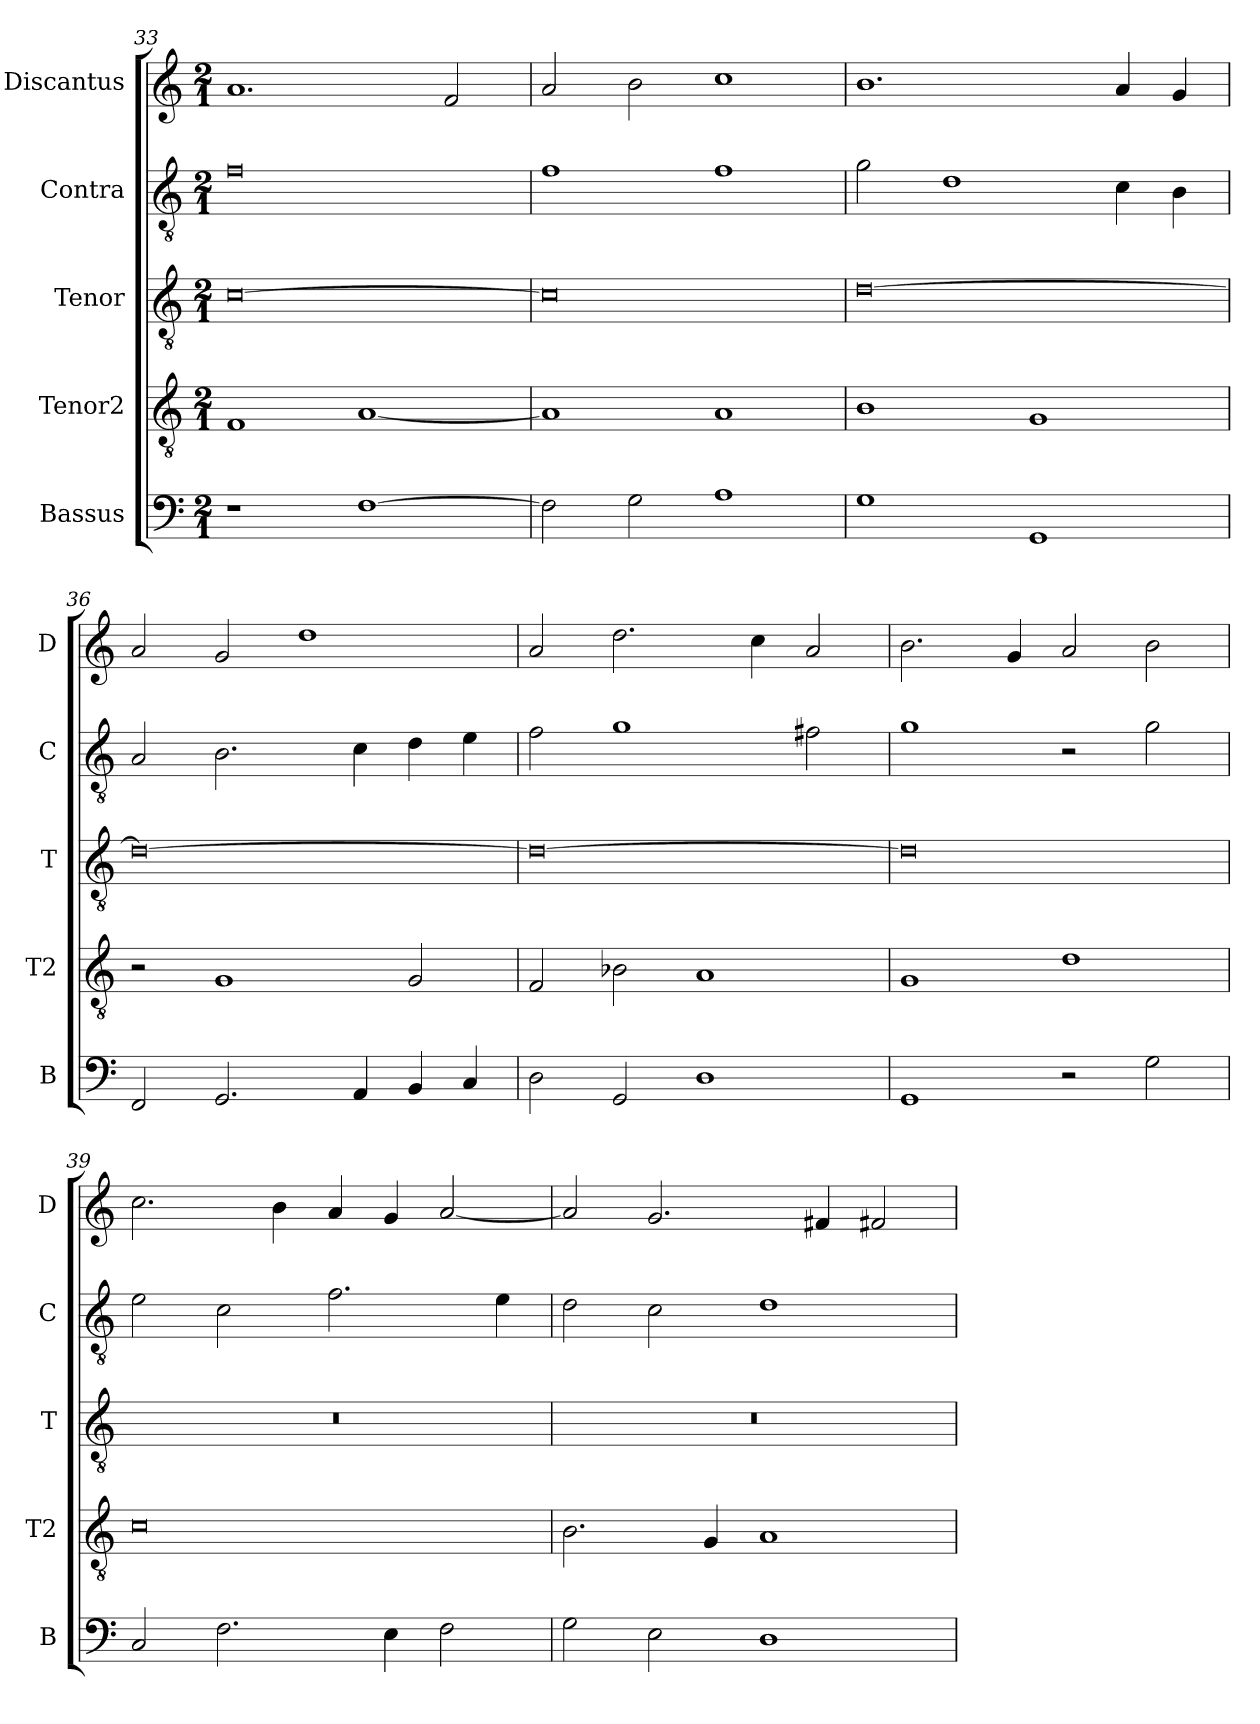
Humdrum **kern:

**kern	**kern	**kern	**kern	**kern
*part5	*part4	*part3	*part2	*part1
*staff5	*staff4	*staff3	*staff2	*staff1
*I"Bassus	*I"Tenor2	*I"Tenor	*I"Contra	*I"Discantus
*I'B	*I'T2	*I'T	*I'C	*I'D
*clefF4	*clefGv2	*clefGv2	*clefGv2	*clefG2
*k[]	*k[]	*k[]	*k[]	*k[]
*M2/1	*M2/1	*M2/1	*M2/1	*M2/1
=33	=33	=33	=33	=33
1r	1F	[0c	0f	1.a
[1F	[1A	.	.	.
.	.	.	.	2f/
=34	=34	=34	=34	=34
2F\]	1A]	0c]	1f	2a/
2G\	.	.	.	2b\
1A	1A	.	1f	1cc
=35	=35	=35	=35	=35
1G	1B	[0d	2g\	1.b
.	.	.	1d	.
1GG	1G	.	.	.
.	.	.	4c\	4a/
.	.	.	4B\	4g/
=36	=36	=36	=36	=36
2FF/	2r	0d_	2A/	2a/
2.GG/	1G	.	2.B\	2g/
.	.	.	.	1dd
4AA/	.	.	4c\	.
4BB/	2G/	.	4d\	.
4C/	.	.	4e\	.
=37	=37	=37	=37	=37
2D\	2F/	0d_	2f\	2a/
2GG/	2B-X\	.	1g	2.dd\
1D	1A	.	.	.
.	.	.	.	4cc\
.	.	.	2f#X\	2a/
=38	=38	=38	=38	=38
1GG	1G	0d]	1g	2.b\
.	.	.	.	4g/
2r	1d	.	2r	2a/
2G\	.	.	2g\	2b\
=39	=39	=39	=39	=39
2C/	0c	0r	2e\	2.cc\
2.F\	.	.	2c\	.
.	.	.	.	4b\
.	.	.	2.f\	4a/
4E\	.	.	.	4g/
2F\	.	.	.	[2a/
.	.	.	4e\	.
=40	=40	=40	=40	=40
2G\	2.B\	0r	2d\	2a/]
2E\	.	.	2c\	2.g/
.	4G/	.	.	.
1D	1A	.	1d	.
.	.	.	.	4f#X/
.	.	.	.	2f#X/
=	=	=	=	=
*-	*-	*-	*-	*-
